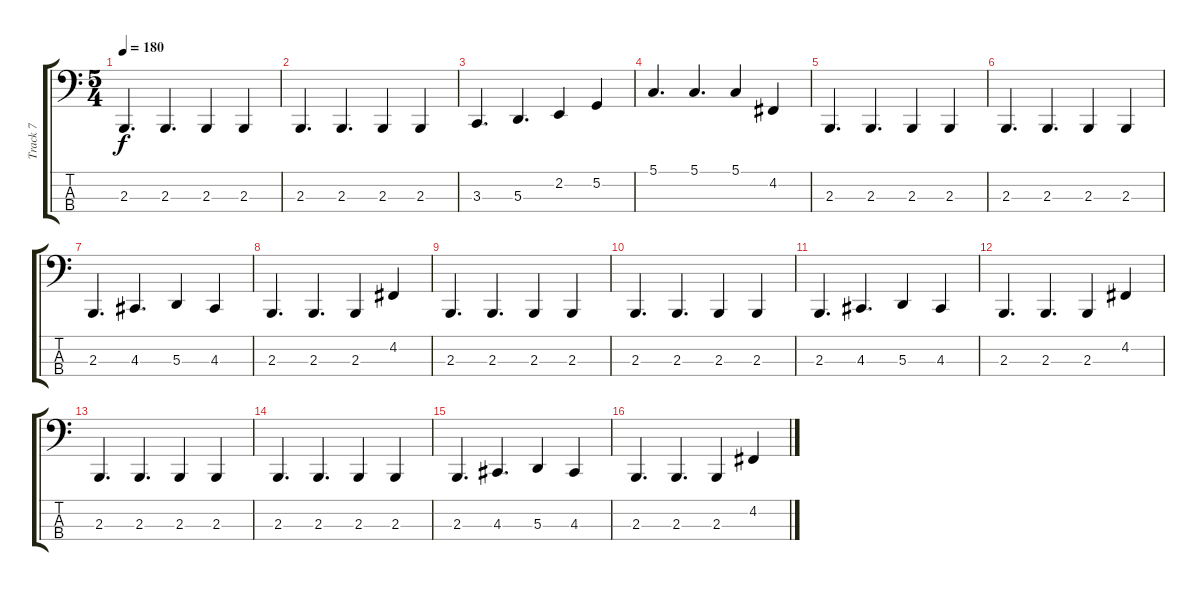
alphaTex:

\track ("Track 7" "Track 7") {instrument pizzicatostrings}
\staff {score tabs}
\tuning (G2 D2 A1 E1) {hide}
\ts (5 4)
\tempo 180
\clef f4
\ks c
2.3.4{d dy f} 2.3.4{d} 2.3.4 2.3.4 |
2.3.4{d} 2.3.4{d} 2.3.4 2.3.4 |
3.3.4{d} 5.3.4{d} 2.2.4 5.2.4 |
5.1.4{d} 5.1.4{d} 5.1.4 4.2.4 |
2.3.4{d} 2.3.4{d} 2.3.4 2.3.4 |
2.3.4{d} 2.3.4{d} 2.3.4 2.3.4 |
2.3.4{d} 4.3.4{d} 5.3.4 4.3.4 |
2.3.4{d} 2.3.4{d} 2.3.4 4.2.4 |
2.3.4{d} 2.3.4{d} 2.3.4 2.3.4 |
2.3.4{d} 2.3.4{d} 2.3.4 2.3.4 |
2.3.4{d} 4.3.4{d} 5.3.4 4.3.4 |
2.3.4{d} 2.3.4{d} 2.3.4 4.2.4 |
2.3.4{d} 2.3.4{d} 2.3.4 2.3.4 |
2.3.4{d} 2.3.4{d} 2.3.4 2.3.4 |
2.3.4{d} 4.3.4{d} 5.3.4 4.3.4 |
2.3.4{d} 2.3.4{d} 2.3.4 4.2.4
